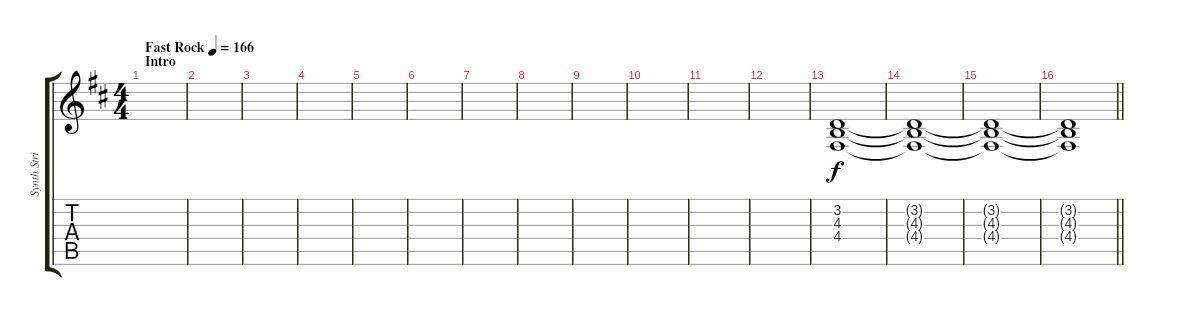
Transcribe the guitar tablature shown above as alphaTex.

\track ("Synth Strings" "Synth Stri") {instrument pad7halo}
\staff {score tabs}
\tuning (E4 B3 G3 D3 A2 E2) {hide}
\ts (4 4)
\section ("" "Intro")
\tempo (166 "Fast Rock")
\clef g2
\ks d
|
|
|
|
|
|
|
|
|
|
|
|
(3.2 4.3 4.4).1 |
(3.2{t} 4.3{t} 4.4{t}).1 |
(3.2{t} 4.3{t} 4.4{t}).1 |
\barLineRight lightlight
(3.2{t} 4.3{t} 4.4{t}).1
